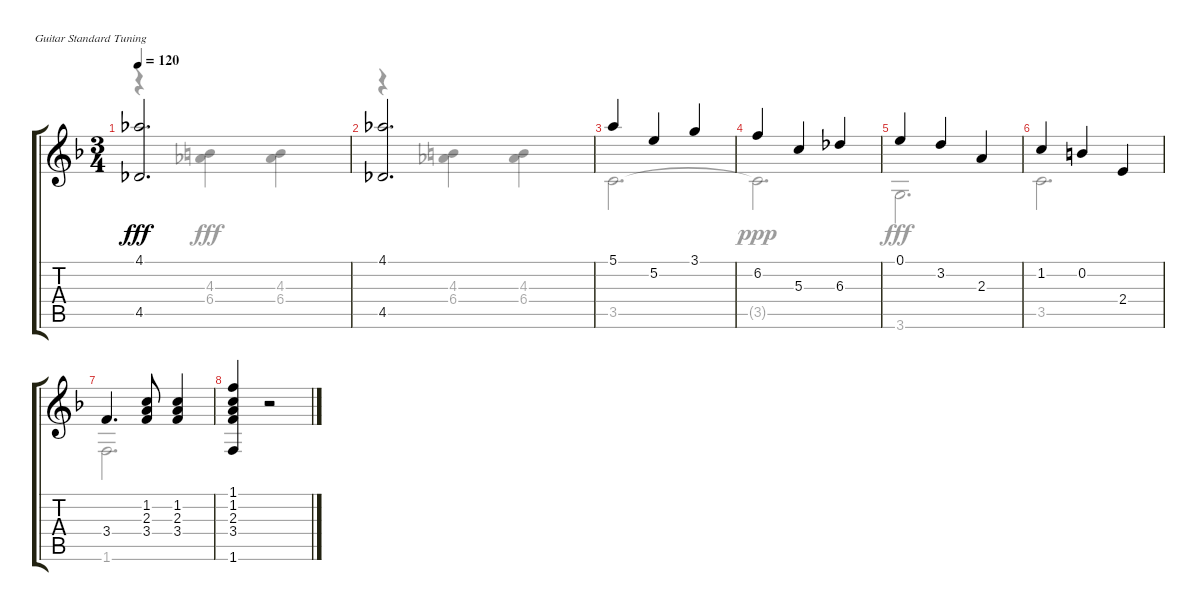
\bracketExtendMode groupsimilarinstruments
\firstSystemTrackNameOrientation horizontal
\otherSystemsTrackNameOrientation horizontal
\track "" {instrument acousticguitarnylon}
\staff {score tabs}
\tuning (E4 B3 G3 D3 A2 E2)
\voice
\ts (3 4)
\tempo 120
\clef g2
\ks dminor
(4.1 4.5).2{d dy fff} |
(4.1 4.5).2{d} |
5.1.4 5.2.4 3.1.4 |
6.2.4 5.3.4 6.3.4 |
0.1.4 3.2.4 2.3.4 |
1.2.4 0.2.4 2.4.4 |
3.4.4{d} (1.2 2.3 3.4).8 (1.2 2.3 3.4).4 |
(1.1 1.2 2.3 3.4 1.6).4 r.2
\voice
\clef g2
\ottava regular
\simile none
\ks dminor
r.4{dy fff} (4.3 6.4).4 (4.3 6.4).4 |
r.4 (4.3 6.4).4 (4.3 6.4).4 |
3.5.2{d} |
3.5{t}.2{d dy ppp} |
3.6.2{d dy fff} |
3.5.2{d} |
1.6.2{d} |
